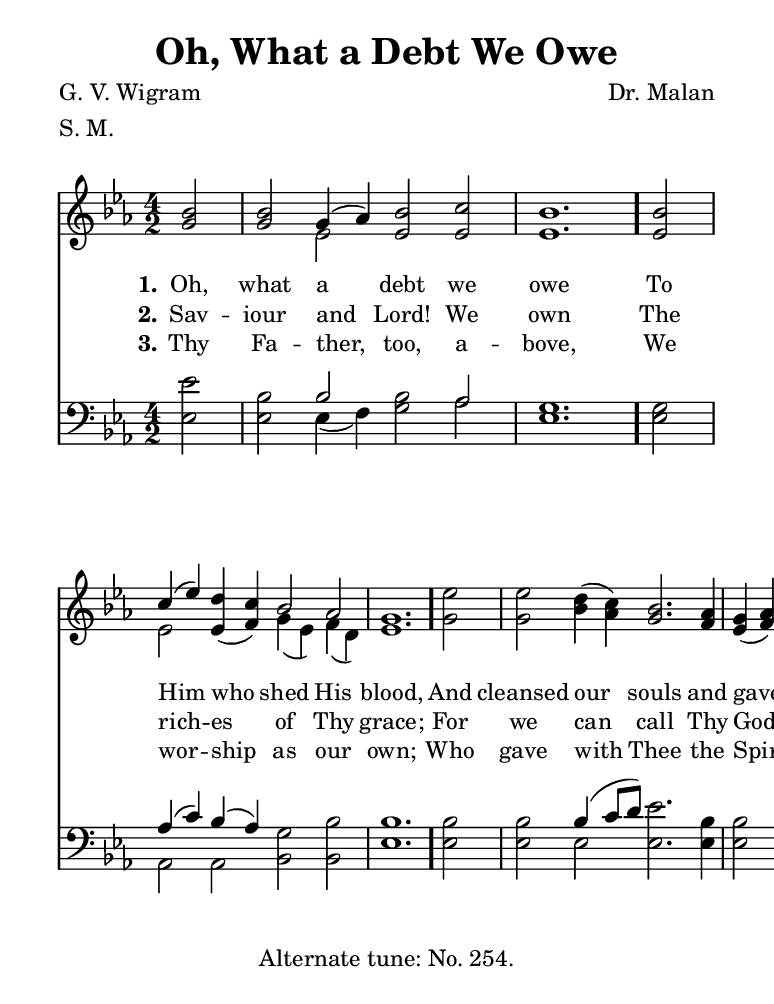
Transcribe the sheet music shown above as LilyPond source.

\include "common/global.ily"
\paper {
  \include "common/paper.ily"
  ragged-bottom = ##t
  systems-per-page = ##f
  system-count = 2
system-system-spacing.padding = 11
score-markup-spacing.padding = 3
score-markup-spacing.basic-distance = 3

}

\header{
  hymnnumber = "176"
  title = "Oh, What a Debt We Owe"
  tunename = "Silchester"
  meter = "S. M."
  poet = "G. V. Wigram"
  composer = "Dr. Malan"
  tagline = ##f
}

global = {
  \include "common/overrides.ily"
  \override Staff.TimeSignature.style = #'numbered
  \time 4/2
  \override Score.MetronomeMark.transparent = ##t % hide all fermata changes too
  \tempo 2=80
  \key ees \major
  \partial 2
  \autoBeamOff
}

notesSoprano = {
\global
\relative c'' {

  bes2 | bes g4( aes) bes2 c | bes1.
  bes2 | c4( ees) d( c) bes2 aes | g1.
  ees'2 | ees d4( c) bes2. aes4 | g( aes) bes( c) bes2. bes4 |
  c2 c d d | ees1.
  \bar "|."

}
}

notesAlto = {
\global
\relative e' {

  g2 | g ees ees ees | ees1.
  ees2 | ees ees4( f) g( ees) f( d) | ees1.
  g2 | g bes4( aes) g2. f4 | ees4( f) g( aes) g2. g4 |
  aes2 aes f f | g1.

}
}

notesTenor = {
\global
\relative a' {

  ees2 | bes bes bes aes | g1.
  g2 | aes4( c) bes( aes) g2 bes | bes1.
  bes2 | bes bes4( c8[ d]) ees2. bes4 | bes2 bes bes2. ees4 |
  c2 c bes bes | bes1.

}
}

notesBass = {
\global
\relative f {

  ees2 | ees ees4( f) g2 aes | ees1.
  ees2 | aes, aes bes bes | ees1.
  ees2 | ees ees ees2. ees4 | ees2 ees ees2. ees4 |
  aes2 f bes bes, | ees1.

}
}

wordsA = \lyricmode {
\set stanza = "1."

Oh, what a debt we owe \bar "."
To Him who shed His blood, \bar "."
And cleansed our souls and gave us power \bar "."
To stand be -- fore His God. \bar "."

}

wordsB = \lyricmode {
\set stanza = "2."

Sav -- iour and Lord! We own
The rich -- es of Thy grace;
For we can call Thy God, our God_–
Can bow be -- fore His face.

}

wordsC = \lyricmode {
\set stanza = "3."

Thy Fa -- ther, too, a -- bove,
We wor -- ship as our own;
Who gave with Thee the Spir -- it’s cry,
To us His sons fore -- known.

}

\score {
  \context ChoirStaff <<
    \context Staff = upper <<
      \set Staff.autoBeaming = ##f
      \set ChoirStaff.systemStartDelimiter = #'SystemStartBar
      \set ChoirStaff.printPartCombineTexts = ##f
      \partcombine #'(2 . 11) \notesSoprano \notesAlto
      \context NullVoice = sopranos { \voiceOne << \notesSoprano >> }
      \context Lyrics = one   \lyricsto sopranos \wordsA
      \context Lyrics = two   \lyricsto sopranos \wordsB
      \context Lyrics = three \lyricsto sopranos \wordsC
    >>
    \context Staff = men <<
      \set Staff.autoBeaming = ##f
      \clef bass
      \set ChoirStaff.printPartCombineTexts = ##f
      \partcombine #'(2 . 11) \notesTenor \notesBass
    >>
  >>
  \layout {
    \include "common/layout.ily"
  }
  #(cond ((ly:get-option 'eog-midi-permitted) #{ \midi{
    \include "common/midi.ily"
  } #}))
}

\noPageBreak

\markup { \vspace #2 \fill-line { \raise #2 \line { Alternate tune: No. 254. } } }

\version "2.19.49"  % necessary for upgrading to future LilyPond versions.

% vi:set et ts=2 sw=2 ai nocindent syntax=lilypond:
